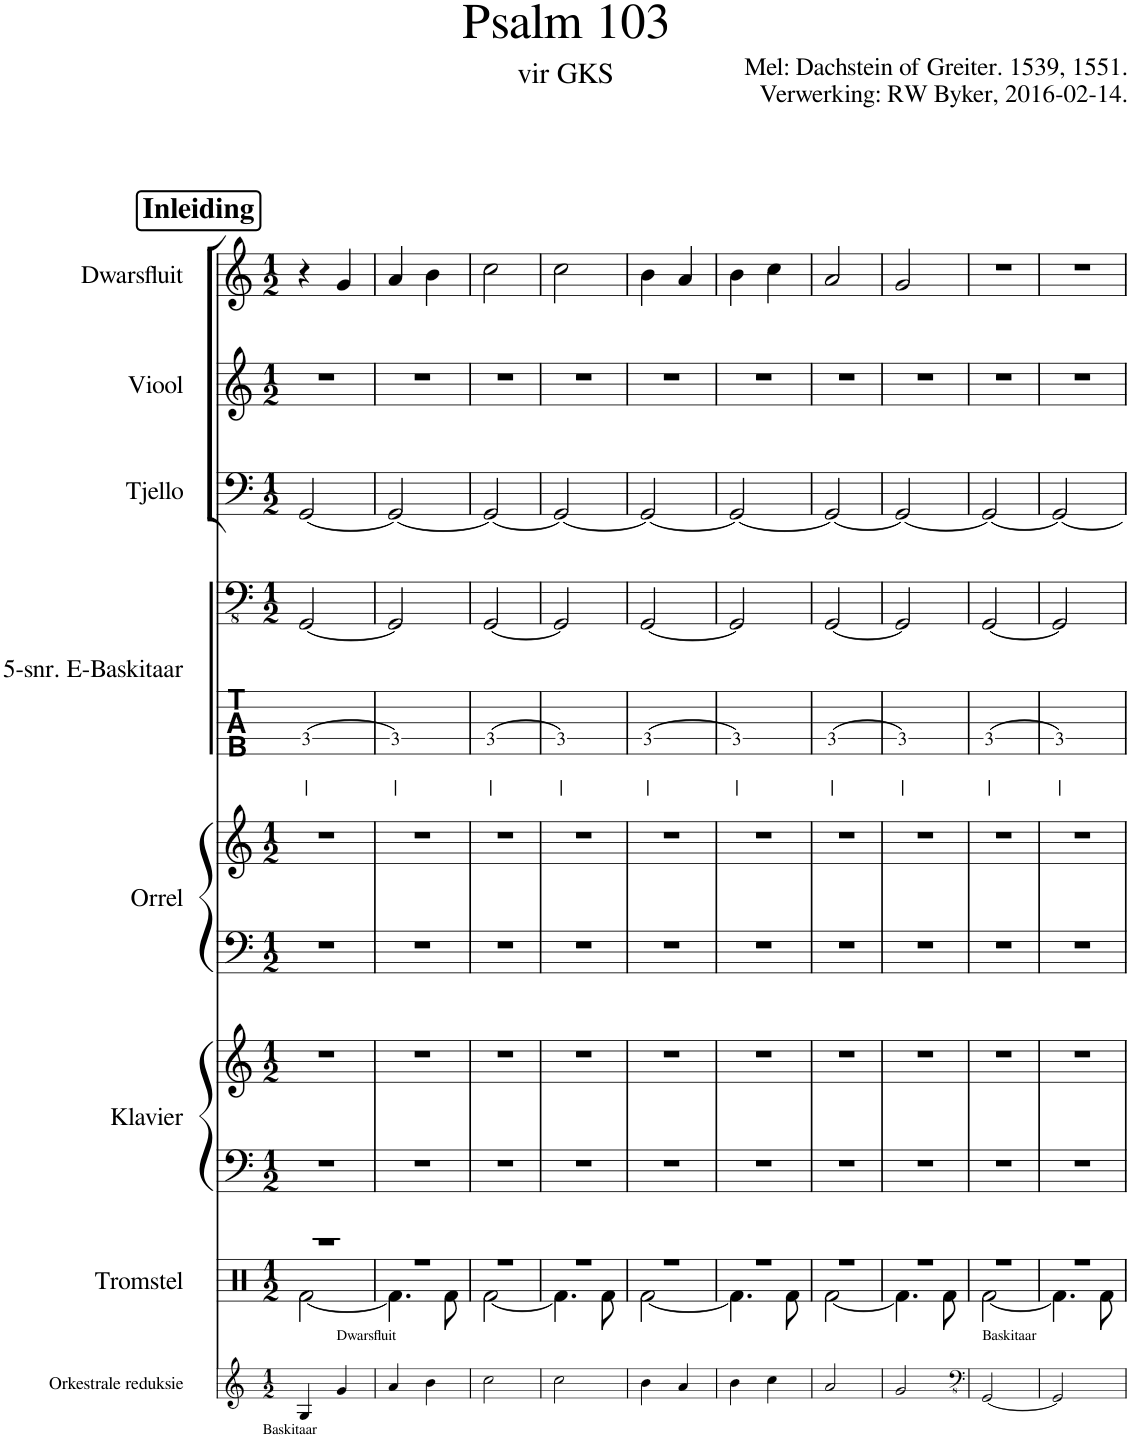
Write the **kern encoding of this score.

**kern	**kern	**kern	**kern	**kern	**kern	**kern	**kern	**kern	**kern	**kern
*part8	*part7	*part6	*part6	*part5	*part5	*part4	*part4	*part3	*part2	*part1
*staff11	*staff10	*staff9	*staff8	*staff7	*staff6	*staff5	*staff4	*staff3	*staff2	*staff1
*I"Orkestrale reduksie	*I"Tromstel	*I"Klavier	*	*I"Orrel	*	*I"5-snr. E-Baskitaar	*	*I"Tjello	*I"Viool	*I"Dwarsfluit
*I'O.R.	*I'Tr.	*I'Klav.	*	*I'Or.	*	*I'E.B.	*	*I'Tj.	*I'Vi.	*I'Df.
*stria5	*	*	*	*	*	*stria5	*	*	*	*
*clefG2	*clefX	*clefF4	*clefG2	*clefF4	*clefG2	*	*clefFv4	*clefF4	*clefG2	*clefG2
*k[]	*k[]	*k[]	*k[]	*k[]	*k[]	*k[]	*k[]	*k[]	*k[]	*k[]
*M1/2	*M1/2	*M1/2	*M1/2	*M1/2	*M1/2	*M1/2	*M1/2	*M1/2	*M1/2	*M1/2
!!LO:REH:place=s1:a:B:cj:fs=14:t=Inleiding
=1	=1	=1	=1	=1	=1	=1	=1	=1	=1	=1
*	*^	*	*	*	*	*	*	*	*	*
!LO:TX:b:t=Baskitaar	!	!	!	!	!	!	!	!	!	!	!
4G/	2r	[2Rf\	2r	2r	2r	2r	[2GGG\	[2GGG/	[2GG/	2r	4r
!LO:TX:a:t=Dwarsfluit	!	!	!	!	!	!	!	!	!	!	!
4g/	.	.	.	.	.	.	.	.	.	.	4g/
=2	=2	=2	=2	=2	=2	=2	=2	=2	=2	=2	=2
4a/	2r	4.Rf\]	2r	2r	2r	2r	2GGG\]	2GGG/]	2GG/_	2r	4a/
4b\	.	.	.	.	.	.	.	.	.	.	4b\
.	.	8Rf\	.	.	.	.	.	.	.	.	.
=3	=3	=3	=3	=3	=3	=3	=3	=3	=3	=3	=3
2cc\	2r	[2Rf\	2r	2r	2r	2r	[2GGG\	[2GGG/	2GG/_	2r	2cc\
=4	=4	=4	=4	=4	=4	=4	=4	=4	=4	=4	=4
2cc\	2r	4.Rf\]	2r	2r	2r	2r	2GGG\]	2GGG/]	2GG/_	2r	2cc\
.	.	8Rf\	.	.	.	.	.	.	.	.	.
=5	=5	=5	=5	=5	=5	=5	=5	=5	=5	=5	=5
4b\	2r	[2Rf\	2r	2r	2r	2r	[2GGG\	[2GGG/	2GG/_	2r	4b\
4a/	.	.	.	.	.	.	.	.	.	.	4a/
=6	=6	=6	=6	=6	=6	=6	=6	=6	=6	=6	=6
4b\	2r	4.Rf\]	2r	2r	2r	2r	2GGG\]	2GGG/]	2GG/_	2r	4b\
4cc\	.	.	.	.	.	.	.	.	.	.	4cc\
.	.	8Rf\	.	.	.	.	.	.	.	.	.
=7	=7	=7	=7	=7	=7	=7	=7	=7	=7	=7	=7
2a/	2r	[2Rf\	2r	2r	2r	2r	[2GGG\	[2GGG/	2GG/_	2r	2a/
=8	=8	=8	=8	=8	=8	=8	=8	=8	=8	=8	=8
2g/	2r	4.Rf\]	2r	2r	2r	2r	2GGG\]	2GGG/]	2GG/_	2r	2g/
.	.	8Rf\	.	.	.	.	.	.	.	.	.
=9	=9	=9	=9	=9	=9	=9	=9	=9	=9	=9	=9
*clefFv4	*	*	*	*	*	*	*	*	*	*	*
!LO:TX:a:t=Baskitaar	!	!	!	!	!	!	!	!	!	!	!
[2GGG/	2r	[2Rf\	2r	2r	2r	2r	[2GGG\	[2GGG/	2GG/_	2r	2r
=10	=10	=10	=10	=10	=10	=10	=10	=10	=10	=10	=10
2GGG/]	2r	4.Rf\]	2r	2r	2r	2r	2GGG\]	2GGG/]	2GG/_	2r	2r
.	.	8Rf\	.	.	.	.	.	.	.	.	.
*	*v	*v	*	*	*	*	*	*	*	*	*
=	=	=	=	=	=	=	=	=	=	=
*-	*-	*-	*-	*-	*-	*-	*-	*-	*-	*-
